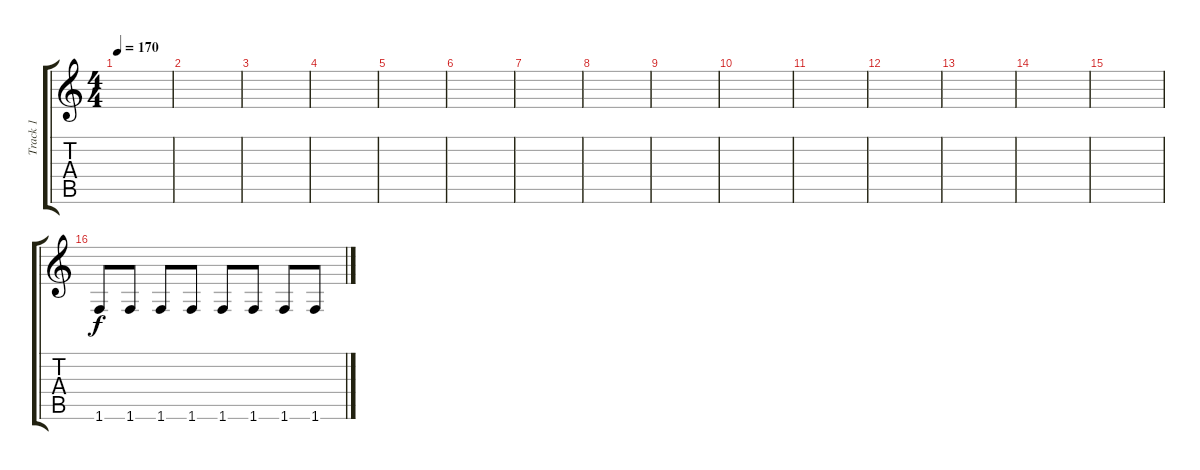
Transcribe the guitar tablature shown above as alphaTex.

\track ("Track 1" "Track 1") {instrument overdrivenguitar}
\staff {score tabs}
\tuning (E4 B3 G3 D3 A2 E2) {hide}
\ts (4 4)
\tempo 170
\clef g2
\ks c
|
|
|
|
|
|
|
|
|
|
|
|
|
|
|
1.6.8 1.6.8 1.6.8 1.6.8 1.6.8 1.6.8 1.6.8 1.6.8
